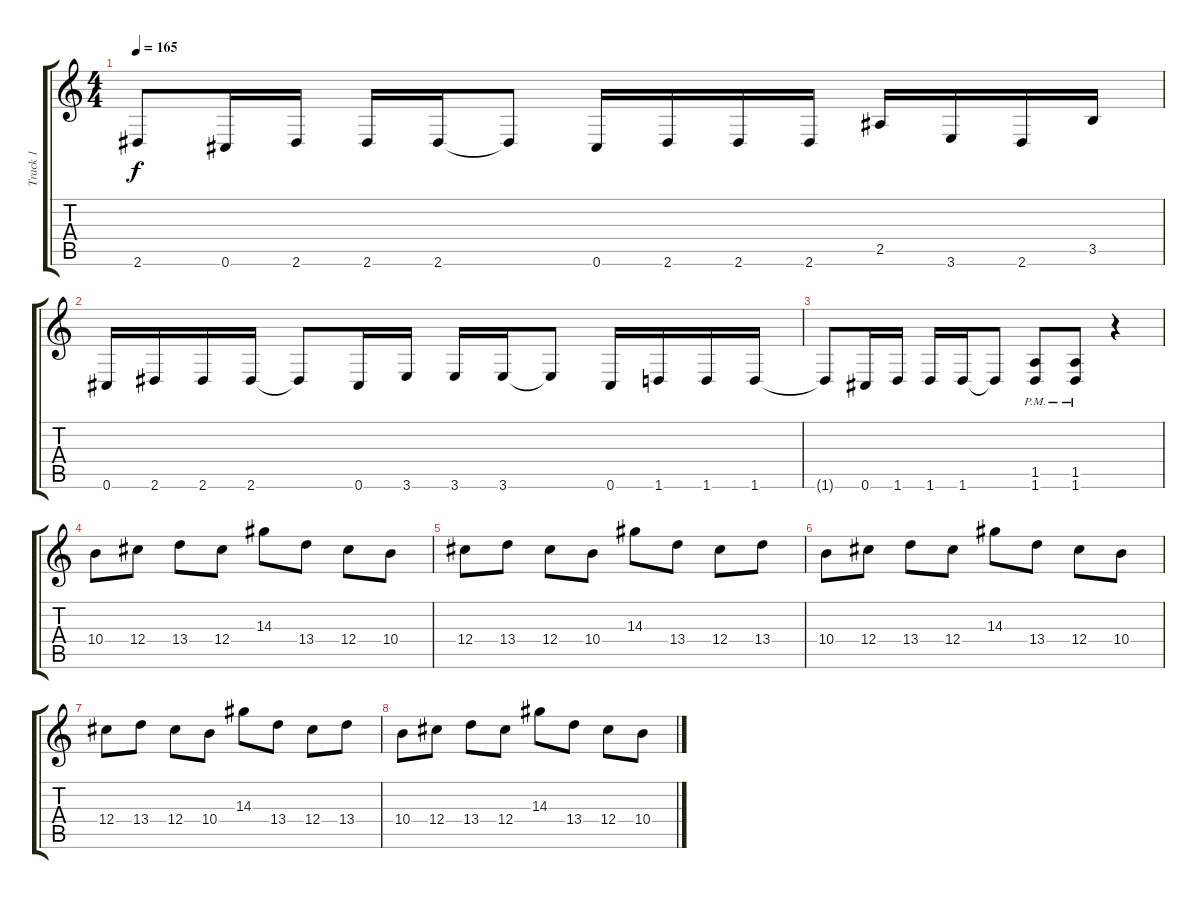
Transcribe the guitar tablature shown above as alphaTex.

\track ("Track 1" "Track 1") {instrument distortionguitar}
\staff {score tabs}
\tuning (Eb4 Bb3 Gb3 Db3 Ab2 Db2) {hide}
\ts (4 4)
\tempo 165
\clef g2
\ks c
2.6{t}.8{dy f} 0.6.16 2.6.16 2.6.16 2.6.16 2.6{t}.8 0.6.16 2.6.16 2.6.16 2.6.16 2.5.16 3.6.16 2.6.16 3.5.16 |
0.6.16 2.6.16 2.6.16 2.6.16 2.6{t}.8 0.6.16 3.6.16 3.6.16 3.6.16 3.6{t}.8 0.6.16 1.6.16 1.6.16 1.6.16 |
1.6{t}.8 0.6.16 1.6.16 1.6.16 1.6.16 1.6{t}.8 (1.5{pm} 1.6{pm}).8 (1.5{pm} 1.6).8 r.4 |
10.4.8 12.4.8 13.4.8 12.4.8 14.3.8 13.4.8 12.4.8 10.4.8 |
12.4.8 13.4.8 12.4.8 10.4.8 14.3.8 13.4.8 12.4.8 13.4.8 |
10.4.8 12.4.8 13.4.8 12.4.8 14.3.8 13.4.8 12.4.8 10.4.8 |
12.4.8 13.4.8 12.4.8 10.4.8 14.3.8 13.4.8 12.4.8 13.4.8 |
10.4.8 12.4.8 13.4.8 12.4.8 14.3.8 13.4.8 12.4.8 10.4.8
